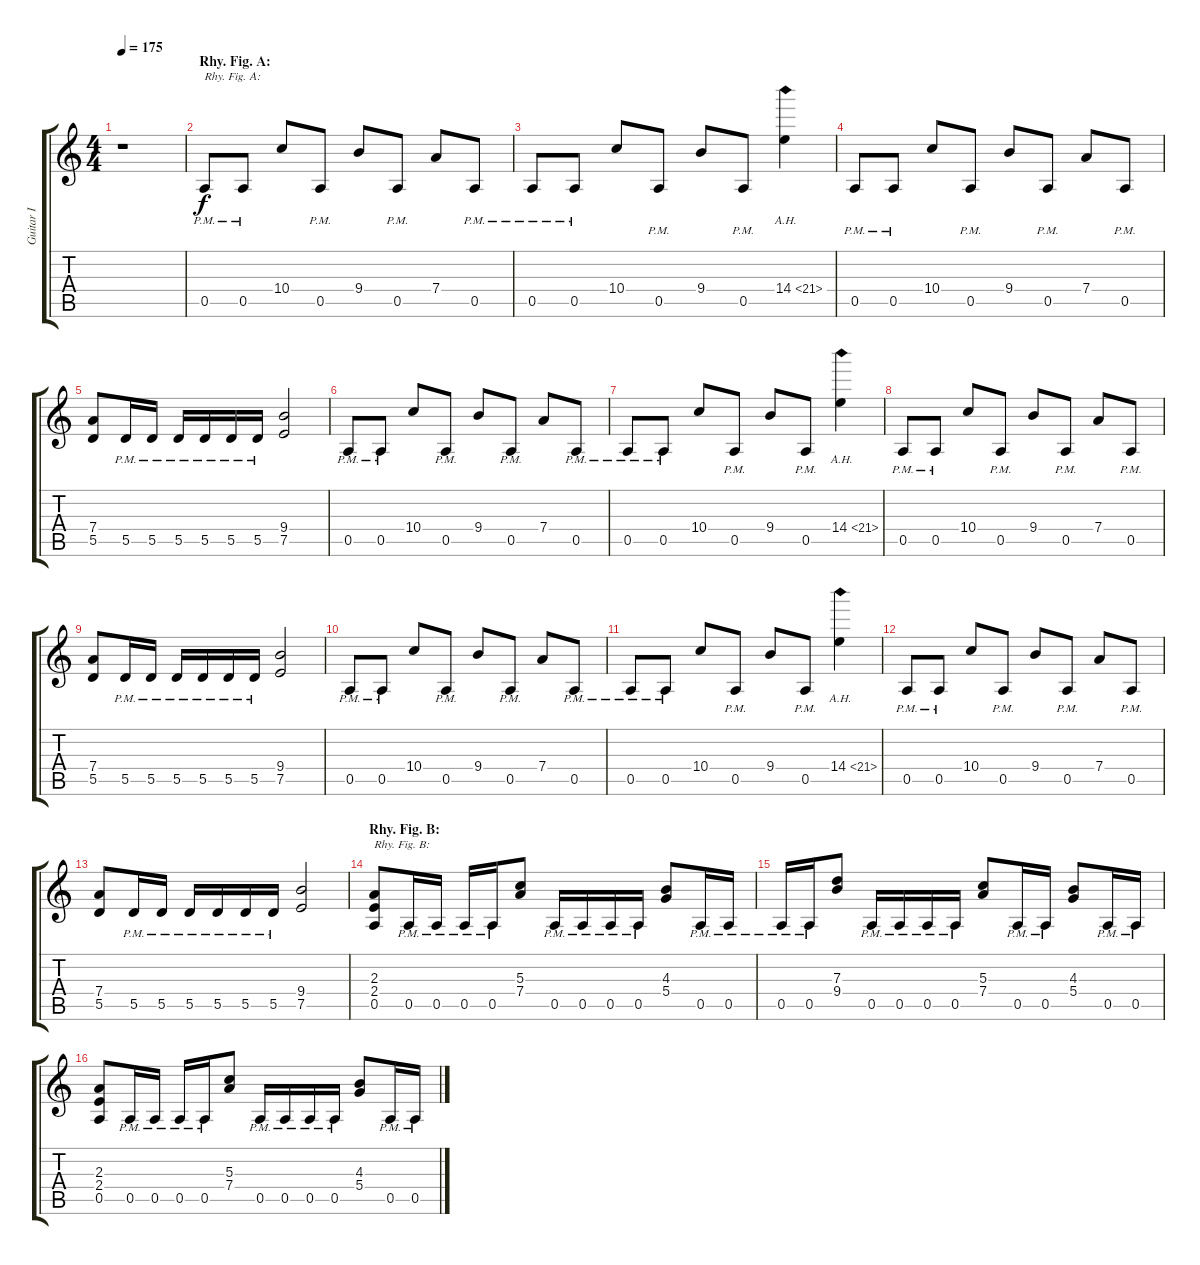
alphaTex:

\track ("Guitar I" "Guitar I") {instrument distortionguitar}
\staff {score tabs}
\tuning (E4 B3 G3 D3 A2 E2) {hide}
\ts (4 4)
\tempo 175
\clef g2
\ks c
r.1{dy f} |
\section ("" "Rhy. Fig. A:")
0.5{pm}.8{txt "Rhy. Fig. A:"} 0.5{pm}.8 10.4.8 0.5{pm}.8 9.4.8 0.5{pm}.8 7.4.8 0.5{pm}.8 |
0.5{pm}.8 0.5{pm}.8 10.4.8 0.5{pm}.8 9.4.8 0.5{pm}.8 14.4{ah 7}.4 |
0.5{pm}.8 0.5{pm}.8 10.4.8 0.5{pm}.8 9.4.8 0.5{pm}.8 7.4.8 0.5{pm}.8 |
(7.4 5.5).8 5.5{pm}.16 5.5{pm}.16 5.5{pm}.16 5.5{pm}.16 5.5{pm}.16 5.5{pm}.16 (9.4 7.5).2 |
0.5{pm}.8 0.5{pm}.8 10.4.8 0.5{pm}.8 9.4.8 0.5{pm}.8 7.4.8 0.5{pm}.8 |
0.5{pm}.8 0.5{pm}.8 10.4.8 0.5{pm}.8 9.4.8 0.5{pm}.8 14.4{ah 7}.4 |
0.5{pm}.8 0.5{pm}.8 10.4.8 0.5{pm}.8 9.4.8 0.5{pm}.8 7.4.8 0.5{pm}.8 |
(7.4 5.5).8 5.5{pm}.16 5.5{pm}.16 5.5{pm}.16 5.5{pm}.16 5.5{pm}.16 5.5{pm}.16 (9.4 7.5).2 |
0.5{pm}.8 0.5{pm}.8 10.4.8 0.5{pm}.8 9.4.8 0.5{pm}.8 7.4.8 0.5{pm}.8 |
0.5{pm}.8 0.5{pm}.8 10.4.8 0.5{pm}.8 9.4.8 0.5{pm}.8 14.4{ah 7}.4 |
0.5{pm}.8 0.5{pm}.8 10.4.8 0.5{pm}.8 9.4.8 0.5{pm}.8 7.4.8 0.5{pm}.8 |
(7.4 5.5).8 5.5{pm}.16 5.5{pm}.16 5.5{pm}.16 5.5{pm}.16 5.5{pm}.16 5.5{pm}.16 (9.4 7.5).2 |
\section ("" "Rhy. Fig. B:")
(2.3 2.4 0.5).8{txt "Rhy. Fig. B:"} 0.5{pm}.16 0.5{pm}.16 0.5{pm}.16 0.5{pm}.16 (5.3 7.4).8 0.5{pm}.16 0.5{pm}.16 0.5{pm}.16 0.5{pm}.16 (4.3 5.4).8 0.5{pm}.16 0.5{pm}.16 |
0.5{pm}.16 0.5{pm}.16 (7.3 9.4).8 0.5{pm}.16 0.5{pm}.16 0.5{pm}.16 0.5{pm}.16 (5.3 7.4).8 0.5{pm}.16 0.5{pm}.16 (4.3 5.4).8 0.5{pm}.16 0.5{pm}.16 |
(2.3 2.4 0.5).8 0.5{pm}.16 0.5{pm}.16 0.5{pm}.16 0.5{pm}.16 (5.3 7.4).8 0.5{pm}.16 0.5{pm}.16 0.5{pm}.16 0.5{pm}.16 (4.3 5.4).8 0.5{pm}.16 0.5{pm}.16
